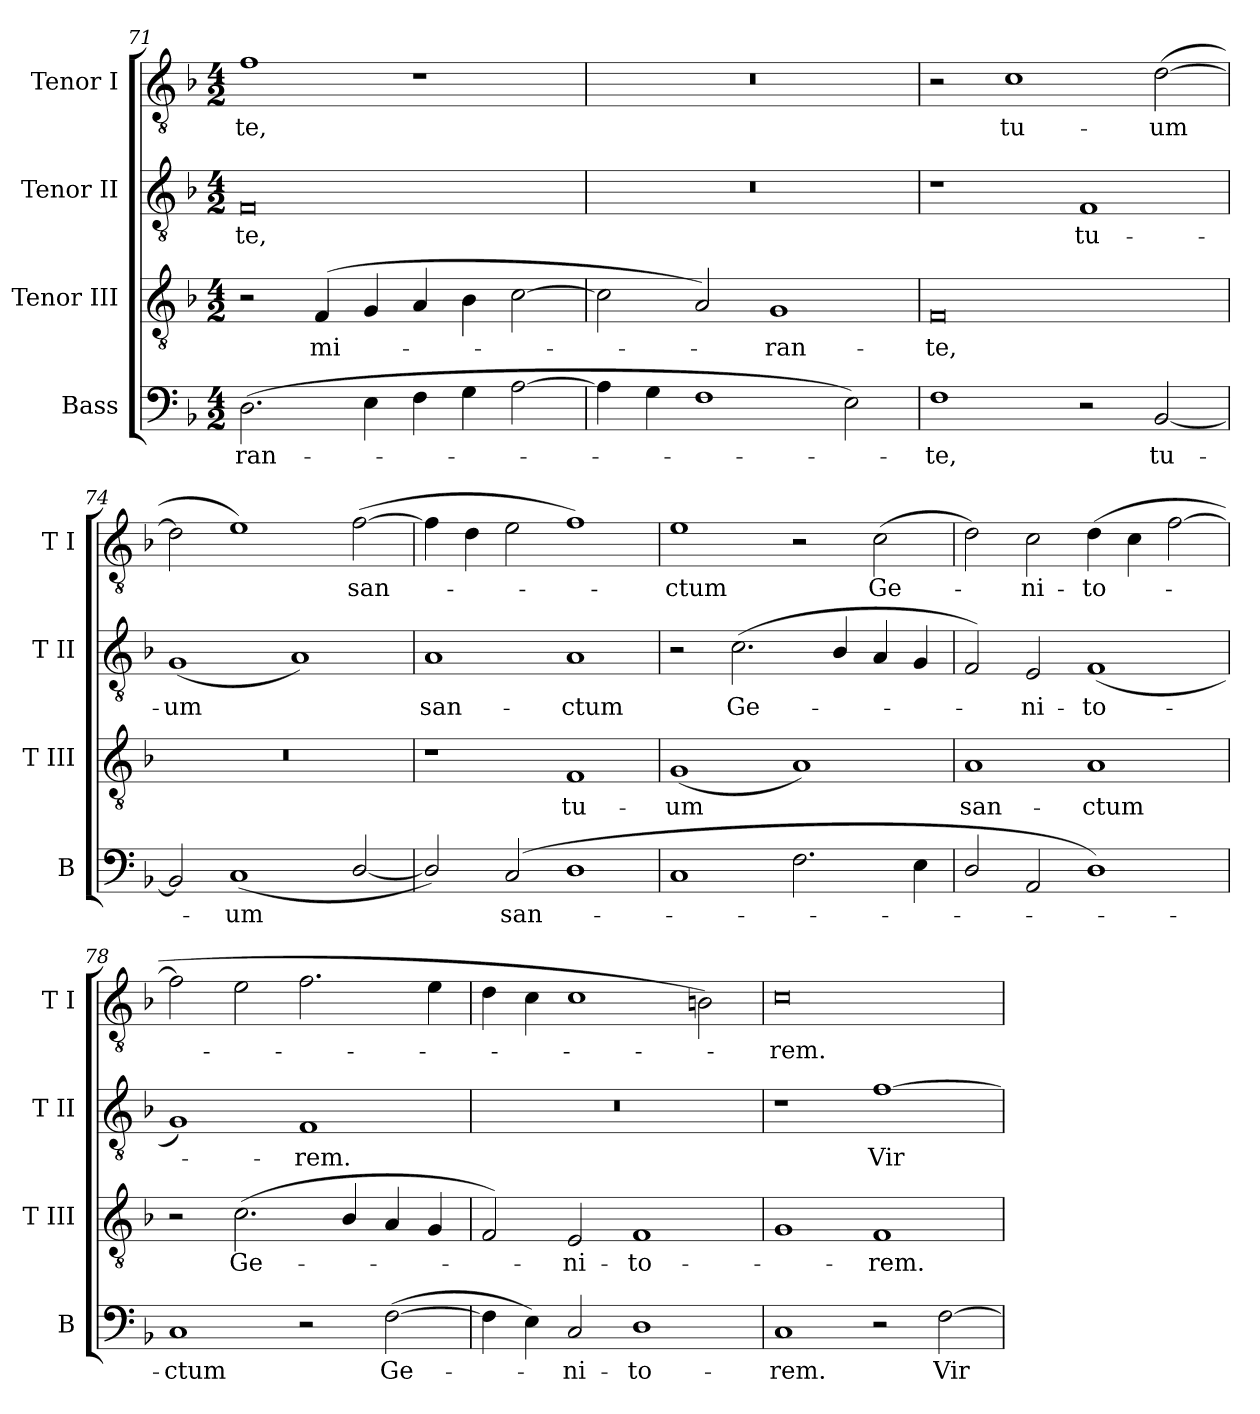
**kern	**text	**kern	**text	**kern	**text	**kern	**text
*part4	*part4	*part3	*part3	*part2	*part2	*part1	*part1
*staff4	*staff4	*staff3	*staff3	*staff2	*staff2	*staff1	*staff1
*I"Bass	*	*I"Tenor III	*	*I"Tenor II	*	*I"Tenor I	*
*I'B	*	*I'T III	*	*I'T II	*	*I'T I	*
*clefF4	*	*clefGv2	*	*clefGv2	*	*clefGv2	*
*k[b-]	*	*k[b-]	*	*k[b-]	*	*k[b-]	*
*F:	*	*F:	*	*F:	*	*F:	*
*M4/2	*	*M4/2	*	*M4/2	*	*M4/2	*
=71	=71	=71	=71	=71	=71	=71	=71
!	!LO:LY:b	!	!	!	!LO:LY:b	!	!LO:LY:b
(>2.D\	-ran-	2r	.	0F	-te,	1f	te,
!	!	!	!LO:LY:b	!	!	!	!
.	.	(<4F/	mi-	.	.	.	.
4E\	.	4G/	.	.	.	.	.
4F\	.	4A/	.	.	.	1r	.
4G\	.	4B-\	.	.	.	.	.
[2A\	.	[2c\	.	.	.	.	.
=72	=72	=72	=72	=72	=72	=72	=72
4A\]	.	2c\]	.	0r	.	0r	.
4G\	.	.	.	.	.	.	.
1F	.	2A/)	.	.	.	.	.
!	!	!	!LO:LY:b	!	!	!	!
.	.	1G	ran-	.	.	.	.
2E\)	.	.	.	.	.	.	.
=73	=73	=73	=73	=73	=73	=73	=73
!	!LO:LY:b	!	!LO:LY:b	!	!	!	!
1F	te,	0F	-te,	1r	.	2r	.
!	!	!	!	!	!	!	!LO:LY:b
.	.	.	.	.	.	1c	tu-
!	!	!	!	!	!LO:LY:b	!	!
2r	.	.	.	1F	tu-	.	.
!	!LO:LY:b	!	!	!	!	!	!LO:LY:b
[2BB-/	tu-	.	.	.	.	(>[2d\	-um
!!LO:LB:g=z
=74	=74	=74	=74	=74	=74	=74	=74
!	!	!	!	!	!LO:LY:b	!	!
2BB-/]	.	0r	.	(<1G	-um	2d\]	.
!	!LO:LY:b	!	!	!	!	!	!
(<1C	um	.	.	.	.	1e)	.
.	.	.	.	1A)	.	.	.
!	!	!	!	!	!	!	!LO:LY:b
[2D/	.	.	.	.	.	(>[2f\	san-
=75	=75	=75	=75	=75	=75	=75	=75
!	!	!	!	!	!LO:LY:b	!	!
2D/])	.	1r	.	1A	san-	4f\]	.
.	.	.	.	.	.	4d\	.
!	!LO:LY:b	!	!	!	!	!	!
(<2C/	san-	.	.	.	.	2e\	.
!	!	!	!LO:LY:b	!	!LO:LY:b	!	!
1D	.	1F	tu-	1A	-ctum	1f)	.
=76	=76	=76	=76	=76	=76	=76	=76
!	!	!	!LO:LY:b	!	!	!	!LO:LY:b
1C	.	(<1G	-um	2r	.	1e	ctum
!	!	!	!	!	!LO:LY:b	!	!
.	.	.	.	(<2.c\	Ge-	.	.
2.F\	.	1A)	.	.	.	2r	.
.	.	.	.	4B-/	.	.	.
!	!	!	!	!	!	!	!LO:LY:b
.	.	.	.	4A/	.	(>2c\	Ge-
4E\	.	.	.	4G/	.	.	.
=77	=77	=77	=77	=77	=77	=77	=77
!	!	!	!LO:LY:b	!	!	!	!
2D/	.	1A	san-	2F/)	.	2d\)	.
!	!	!	!	!	!LO:LY:b	!	!LO:LY:b
2AA/	.	.	.	2E/	ni-	2c\	ni-
!	!	!	!LO:LY:b	!	!LO:LY:b	!	!LO:LY:b
1D)	.	1A	-ctum	(<1F	-to-	(>4d\	-to-
.	.	.	.	.	.	4c\	.
.	.	.	.	.	.	[2f\	.
=78	=78	=78	=78	=78	=78	=78	=78
!	!LO:LY:b	!	!	!	!	!	!
1C	ctum	2r	.	1G)	.	2f\]	.
!	!	!	!LO:LY:b	!	!	!	!
.	.	(<2.c\	Ge-	.	.	2e\	.
!	!	!	!	!	!LO:LY:b	!	!
2r	.	.	.	1F	rem.	2.f\	.
.	.	4B-/	.	.	.	.	.
!	!LO:LY:b	!	!	!	!	!	!
(>[2F\	Ge-	4A/	.	.	.	.	.
.	.	4G/	.	.	.	4e\	.
=79	=79	=79	=79	=79	=79	=79	=79
4F\]	.	2F/)	.	0r	.	4d\	.
4E\)	.	.	.	.	.	4c\	.
!	!LO:LY:b	!	!LO:LY:b	!	!	!	!
2C/	ni-	2E/	ni-	.	.	1c	.
!	!LO:LY:b	!	!LO:LY:b	!	!	!	!
1D	-to-	1F	-to-	.	.	.	.
.	.	.	.	.	.	2Bn\)	.
!!LO:PB:g=z
=80	=80	=80	=80	=80	=80	=80	=80
!	!LO:LY:b	!	!	!	!	!	!LO:LY:b
1C	-rem.	1G	.	1r	.	0c	rem.
!	!	!	!LO:LY:b	!	!LO:LY:b	!	!
2r	.	1F	rem.	[1f	Vir-	.	.
!	!LO:LY:b	!	!	!	!	!	!
[2F\	Vir-	.	.	.	.	.	.
=	=	=	=	=	=	=	=
*-	*-	*-	*-	*-	*-	*-	*-
